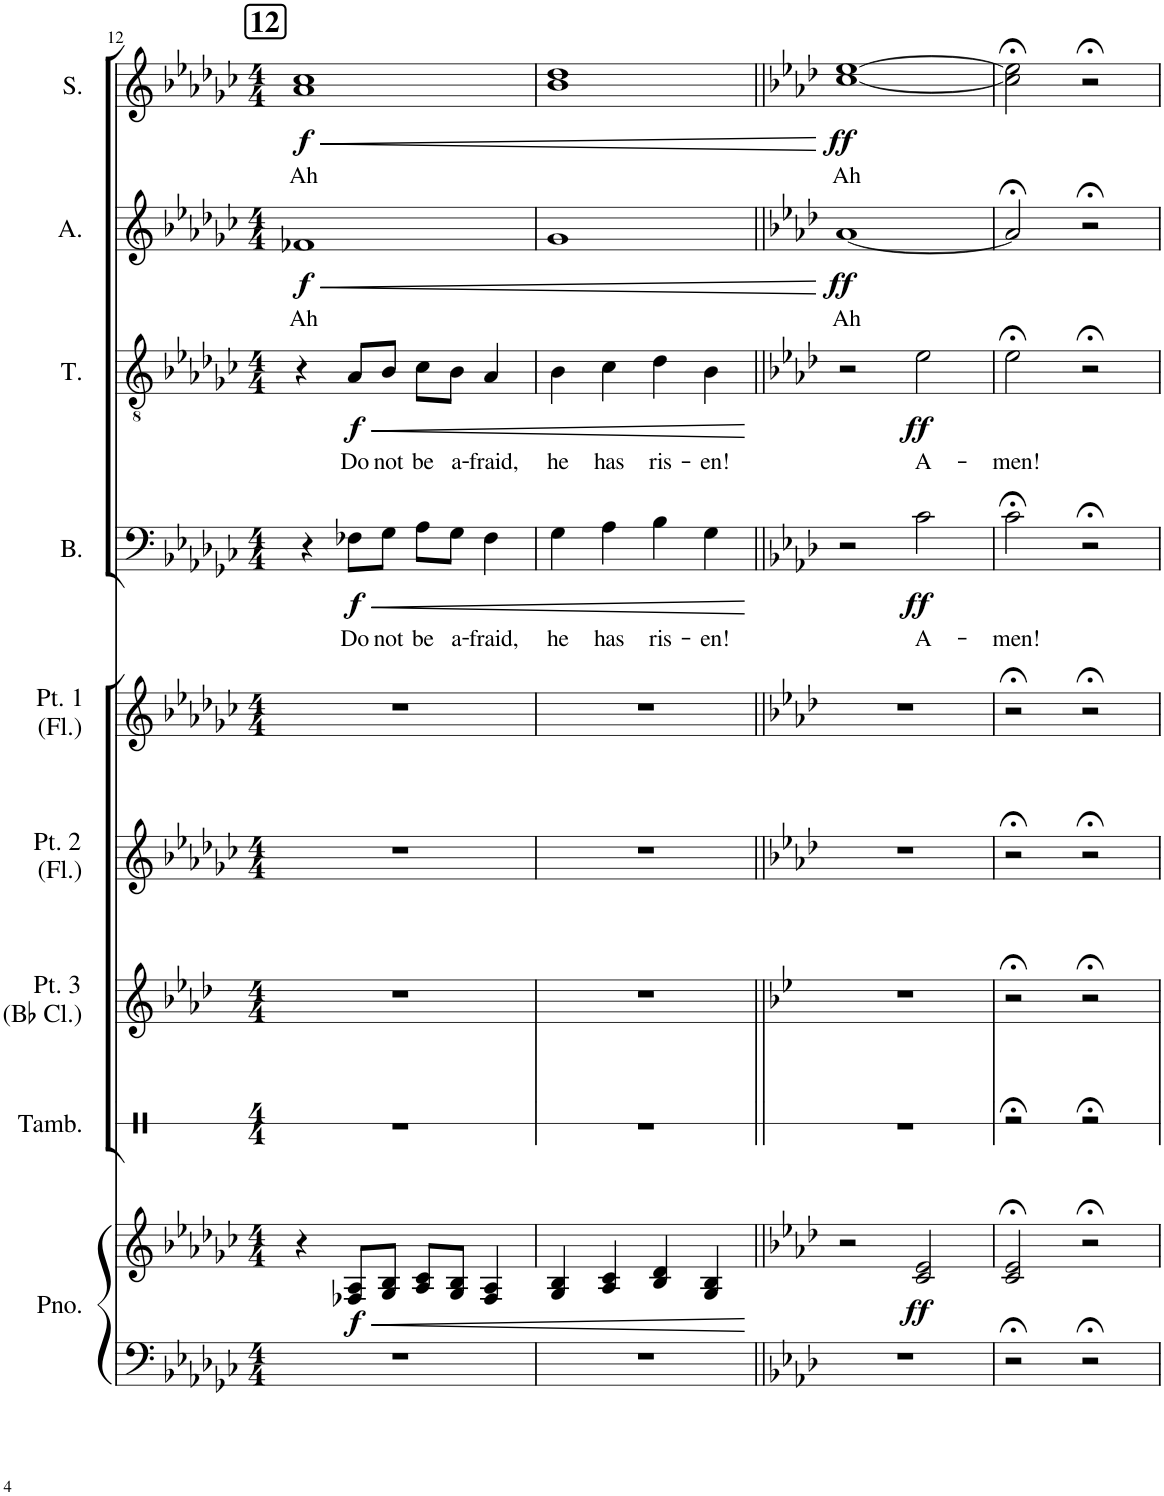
**kern	**kern	**dynam	**kern	**kern	**kern	**kern	**kern	**text	**dynam	**kern	**text	**dynam	**kern	**text	**dynam	**kern	**text	**dynam
*part9	*part9	*part9	*part8	*part7	*part6	*part5	*part4	*part4	*part4	*part3	*part3	*part3	*part2	*part2	*part2	*part1	*part1	*part1
*staff10	*staff9	*staff9/10	*staff8	*staff7	*staff6	*staff5	*staff4	*staff4	*staff4	*staff3	*staff3	*staff3	*staff2	*staff2	*staff2	*staff1	*staff1	*staff1
*I"Piano	*	*	*I"Tambourine	*I"Woodwind Part 3  (Bb Clarinet)	*I"Woodwind Part 2  (Flute)	*I"Woodwind Part 1 (Flute)	*I"Bass	*	*	*I"Tenor	*	*	*I"Alto	*	*	*I"Soprano	*	*
*I'Pno.	*	*	*I'Tamb.	*I'Pt. 3  (Bb Cl.)	*I'Pt. 2  (Fl.)	*I'Pt. 1 (Fl.)	*I'B.	*	*	*I'T.	*	*	*I'A.	*	*	*I'S.	*	*
!!LO:PB:g=z
*clefF4	*clefG2	*	*clefX	*clefG2	*clefG2	*clefG2	*clefF4	*	*	*clefGv2	*	*	*clefG2	*	*	*clefG2	*	*
*	*	*	*	*Trd1c2	*	*	*	*	*	*	*	*	*	*	*	*	*	*
*k[b-e-a-d-g-c-]	*k[b-e-a-d-g-c-]	*	*k[]	*k[b-e-a-d-]	*k[b-e-a-d-g-c-]	*k[b-e-a-d-g-c-]	*k[b-e-a-d-g-c-]	*	*	*k[b-e-a-d-g-c-]	*	*	*k[b-e-a-d-g-c-]	*	*	*k[b-e-a-d-g-c-]	*	*
*M4/4	*M4/4	*	*M4/4	*M4/4	*M4/4	*M4/4	*M4/4	*	*	*M4/4	*	*	*M4/4	*	*	*M4/4	*	*
!!LO:REH:place=s1:a:B:cj:fs=14:t=12
=12	=12	=12	=12	=12	=12	=12	=12	=12	=12	=12	=12	=12	=12	=12	=12	=12	=12	=12
!	!	!	!	!	!	!	!	!	!	!	!	!	!	!LO:LY:b	!LO:HP:b	!	!LO:LY:b	!LO:HP:b
!	!	!	!	!	!	!	!	!	!	!	!	!	!	!	!LO:DY:n=1:b	!	!	!LO:DY:n=1:b
1r	4r	.	1r	1r	1r	1r	4r	.	.	4r	.	.	1f-X	Ah	< f	1a- 1cc-	Ah	< f
!	!	!LO:HP:b	!	!	!	!	!	!LO:LY:b	!LO:HP:b	!	!LO:LY:b	!LO:HP:b	!	!	!	!	!	!
!	!	!LO:DY:n=1:b	!	!	!	!	!	!	!LO:DY:n=1:b	!	!	!LO:DY:n=1:b	!	!	!	!	!	!
.	8F-X/ 8A-/L	< f	.	.	.	.	8F-X\L	Do	< f	8A-/L	Do	< f	.	.	.	.	.	.
!	!	!	!	!	!	!	!	!LO:LY:b	!	!	!LO:LY:b	!	!	!	!	!	!	!
.	8G-/ 8B-/J	.	.	.	.	.	8G-\J	not	.	8B-/J	not	.	.	.	.	.	.	.
!	!	!	!	!	!	!	!	!LO:LY:b	!	!	!LO:LY:b	!	!	!	!	!	!	!
.	8A-/ 8c-/L	.	.	.	.	.	8A-\L	be	.	8c-\L	be	.	.	.	.	.	.	.
!	!	!	!	!	!	!	!	!LO:LY:b	!	!	!LO:LY:b	!	!	!	!	!	!	!
.	8G-/ 8B-/J	.	.	.	.	.	8G-\J	a-	.	8B-\J	a-	.	.	.	.	.	.	.
!	!	!	!	!	!	!	!	!LO:LY:b	!	!	!LO:LY:b	!	!	!	!	!	!	!
.	4F-/ 4A-/	.	.	.	.	.	4F-\	-fraid,	.	4A-/	-fraid,	.	.	.	.	.	.	.
=13	=13	=13	=13	=13	=13	=13	=13	=13	=13	=13	=13	=13	=13	=13	=13	=13	=13	=13
!	!	!	!	!	!	!	!	!LO:LY:b	!	!	!LO:LY:b	!	!	!	!	!	!	!
1r	4G-/ 4B-/	.	1r	1r	1r	1r	4G-\	he	.	4B-\	he	.	1g-	.	.	1b- 1dd-	.	.
!	!	!	!	!	!	!	!	!LO:LY:b	!	!	!LO:LY:b	!	!	!	!	!	!	!
.	4A-/ 4c-/	.	.	.	.	.	4A-\	has	.	4c-\	has	.	.	.	.	.	.	.
!	!	!	!	!	!	!	!	!LO:LY:b	!	!	!LO:LY:b	!	!	!	!	!	!	!
.	4B-/ 4d-/	.	.	.	.	.	4B-\	ris-	.	4d-\	ris-	.	.	.	.	.	.	.
!	!	!	!	!	!	!	!	!LO:LY:b	!	!	!LO:LY:b	!	!	!	!	!	!	!
.	4G-/ 4B-/	.	.	.	.	.	4G-\	-en!	.	4B-\	-en!	.	.	.	.	.	.	.
.	.	[	.	.	.	.	.	.	[	.	.	[	.	.	[	.	.	[
=14||	=14||	=14||	=14||	=14||	=14||	=14||	=14||	=14||	=14||	=14||	=14||	=14||	=14||	=14||	=14||	=14||	=14||	=14||
*k[b-e-a-d-]	*k[b-e-a-d-]	*	*	*k[b-e-]	*k[b-e-a-d-]	*k[b-e-a-d-]	*k[b-e-a-d-]	*	*	*k[b-e-a-d-]	*	*	*k[b-e-a-d-]	*	*	*k[b-e-a-d-]	*	*
!	!	!	!	!	!	!	!	!	!	!	!	!	!	!LO:LY:b	!LO:DY:b	!	!LO:LY:b	!LO:DY:b
1r	2r	.	1r	1r	1r	1r	2r	.	.	2r	.	.	[1a-	Ah	ff	[1cc [1ee-	Ah	ff
!	!	!LO:DY:b	!	!	!	!	!	!LO:LY:b	!LO:DY:b	!	!LO:LY:b	!LO:DY:b	!	!	!	!	!	!
.	2c/ 2e-/	ff	.	.	.	.	2c\	A-	ff	2e-\	A-	ff	.	.	.	.	.	.
=15	=15	=15	=15	=15	=15	=15	=15	=15	=15	=15	=15	=15	=15	=15	=15	=15	=15	=15
!	!	!	!	!	!	!	!	!LO:LY:b	!	!	!LO:LY:b	!	!	!	!	!	!	!
2r;<	2c/;< 2e-/;<	.	2r;<	2r;<	2r;<	2r;<	2c;<\	-men!	.	2e-;<\	-men!	.	2a-;</]	.	.	2cc\];< 2ee-\];<	.	.
2r;<	2r;<	.	2r;<	2r;<	2r;<	2r;<	2r;<	.	.	2r;<	.	.	2r;<	.	.	2r;<	.	.
=	=	=	=	=	=	=	=	=	=	=	=	=	=	=	=	=	=	=
*-	*-	*-	*-	*-	*-	*-	*-	*-	*-	*-	*-	*-	*-	*-	*-	*-	*-	*-
